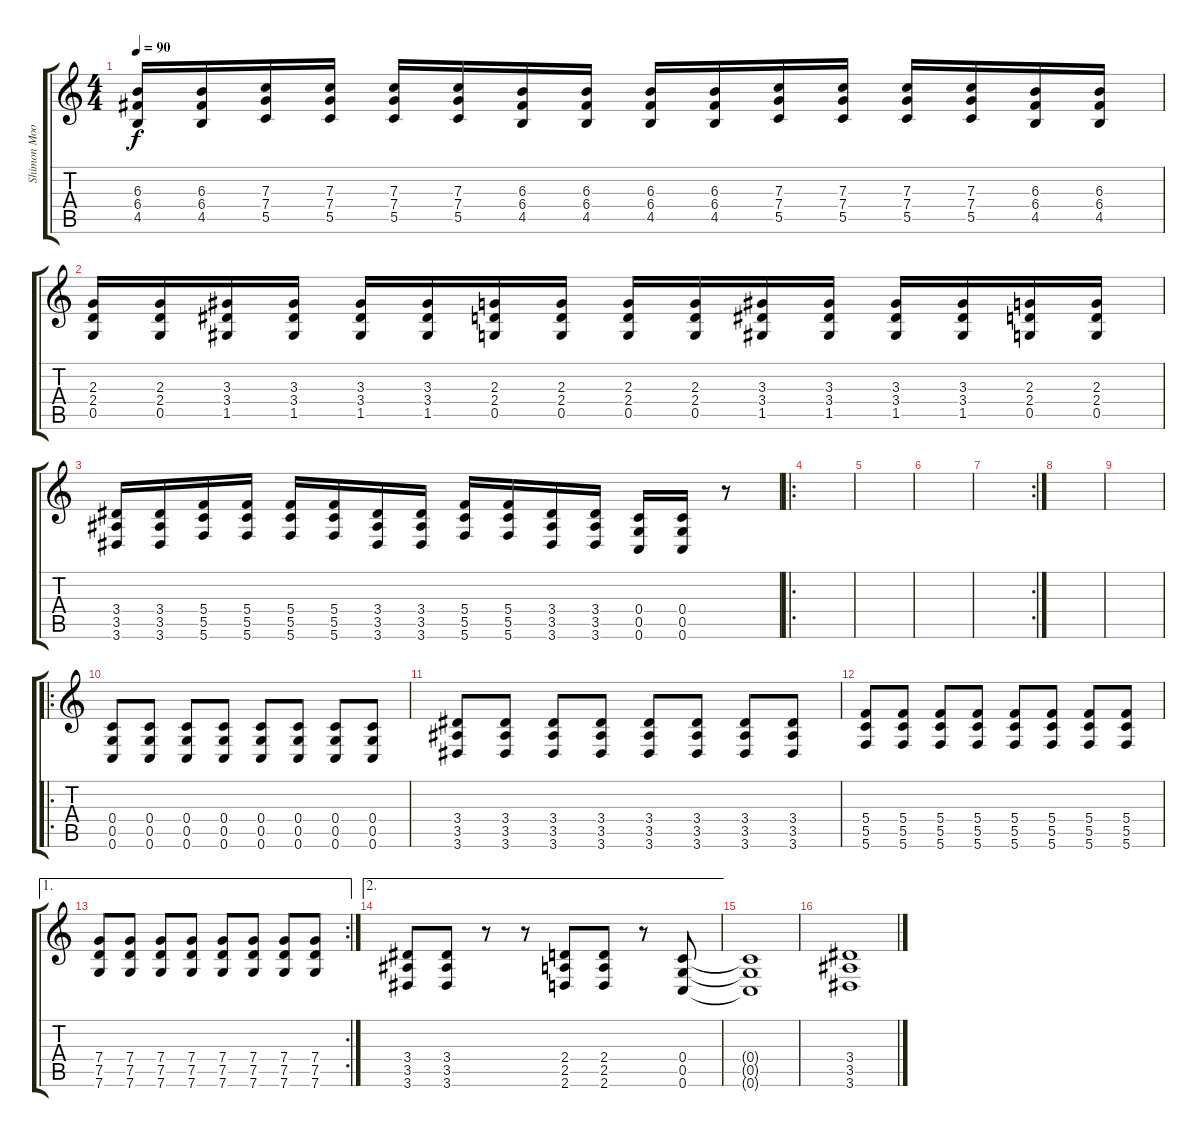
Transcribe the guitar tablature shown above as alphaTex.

\track ("Shimon Moore" "Shimon Moo") {instrument distortionguitar}
\staff {score tabs}
\tuning (D4 A3 F3 C3 G2 C2) {hide}
\ts (4 4)
\tempo 90
\clef g2
\ks c
(6.3 6.4 4.5).16{dy f} (6.3 6.4 4.5).16 (7.3 7.4 5.5).16 (7.3 7.4 5.5).16 (7.3 7.4 5.5).16 (7.3 7.4 5.5).16 (6.3 6.4 4.5).16 (6.3 6.4 4.5).16 (6.3 6.4 4.5).16 (6.3 6.4 4.5).16 (7.3 7.4 5.5).16 (7.3 7.4 5.5).16 (7.3 7.4 5.5).16 (7.3 7.4 5.5).16 (6.3 6.4 4.5).16 (6.3 6.4 4.5).16 |
(2.3 2.4 0.5).16 (2.3 2.4 0.5).16 (3.3 3.4 1.5).16 (3.3 3.4 1.5).16 (3.3 3.4 1.5).16 (3.3 3.4 1.5).16 (2.3 2.4 0.5).16 (2.3 2.4 0.5).16 (2.3 2.4 0.5).16 (2.3 2.4 0.5).16 (3.3 3.4 1.5).16 (3.3 3.4 1.5).16 (3.3 3.4 1.5).16 (3.3 3.4 1.5).16 (2.3 2.4 0.5).16 (2.3 2.4 0.5).16 |
(3.4 3.5 3.6).16 (3.4 3.5 3.6).16 (5.4 5.5 5.6).16 (5.4 5.5 5.6).16 (5.4 5.5 5.6).16 (5.4 5.5 5.6).16 (3.4 3.5 3.6).16 (3.4 3.5 3.6).16 (5.4 5.5 5.6).16 (5.4 5.5 5.6).16 (3.4 3.5 3.6).16 (3.4 3.5 3.6).16 (0.4 0.5 0.6).16 (0.4 0.5 0.6).16 r.8 |
\ro
|
|
|
\rc 2
|
|
|
\ro
(0.4 0.5 0.6).8 (0.4 0.5 0.6).8 (0.4 0.5 0.6).8 (0.4 0.5 0.6).8 (0.4 0.5 0.6).8 (0.4 0.5 0.6).8 (0.4 0.5 0.6).8 (0.4 0.5 0.6).8 |
(3.4 3.5 3.6).8 (3.4 3.5 3.6).8 (3.4 3.5 3.6).8 (3.4 3.5 3.6).8 (3.4 3.5 3.6).8 (3.4 3.5 3.6).8 (3.4 3.5 3.6).8 (3.4 3.5 3.6).8 |
(5.4 5.5 5.6).8 (5.4 5.5 5.6).8 (5.4 5.5 5.6).8 (5.4 5.5 5.6).8 (5.4 5.5 5.6).8 (5.4 5.5 5.6).8 (5.4 5.5 5.6).8 (5.4 5.5 5.6).8 |
\ae 1
\rc 2
(7.4 7.5 7.6).8 (7.4 7.5 7.6).8 (7.4 7.5 7.6).8 (7.4 7.5 7.6).8 (7.4 7.5 7.6).8 (7.4 7.5 7.6).8 (7.4 7.5 7.6).8 (7.4 7.5 7.6).8 |
\ae 2
(3.4 3.5 3.6).8 (3.4 3.5 3.6).8 r.8 r.8 (2.4 2.5 2.6).8 (2.4 2.5 2.6).8 r.8 (0.4 0.5 0.6).8 |
(0.4{t} 0.5{t} 0.6{t}).1 |
(3.4 3.5 3.6).1
